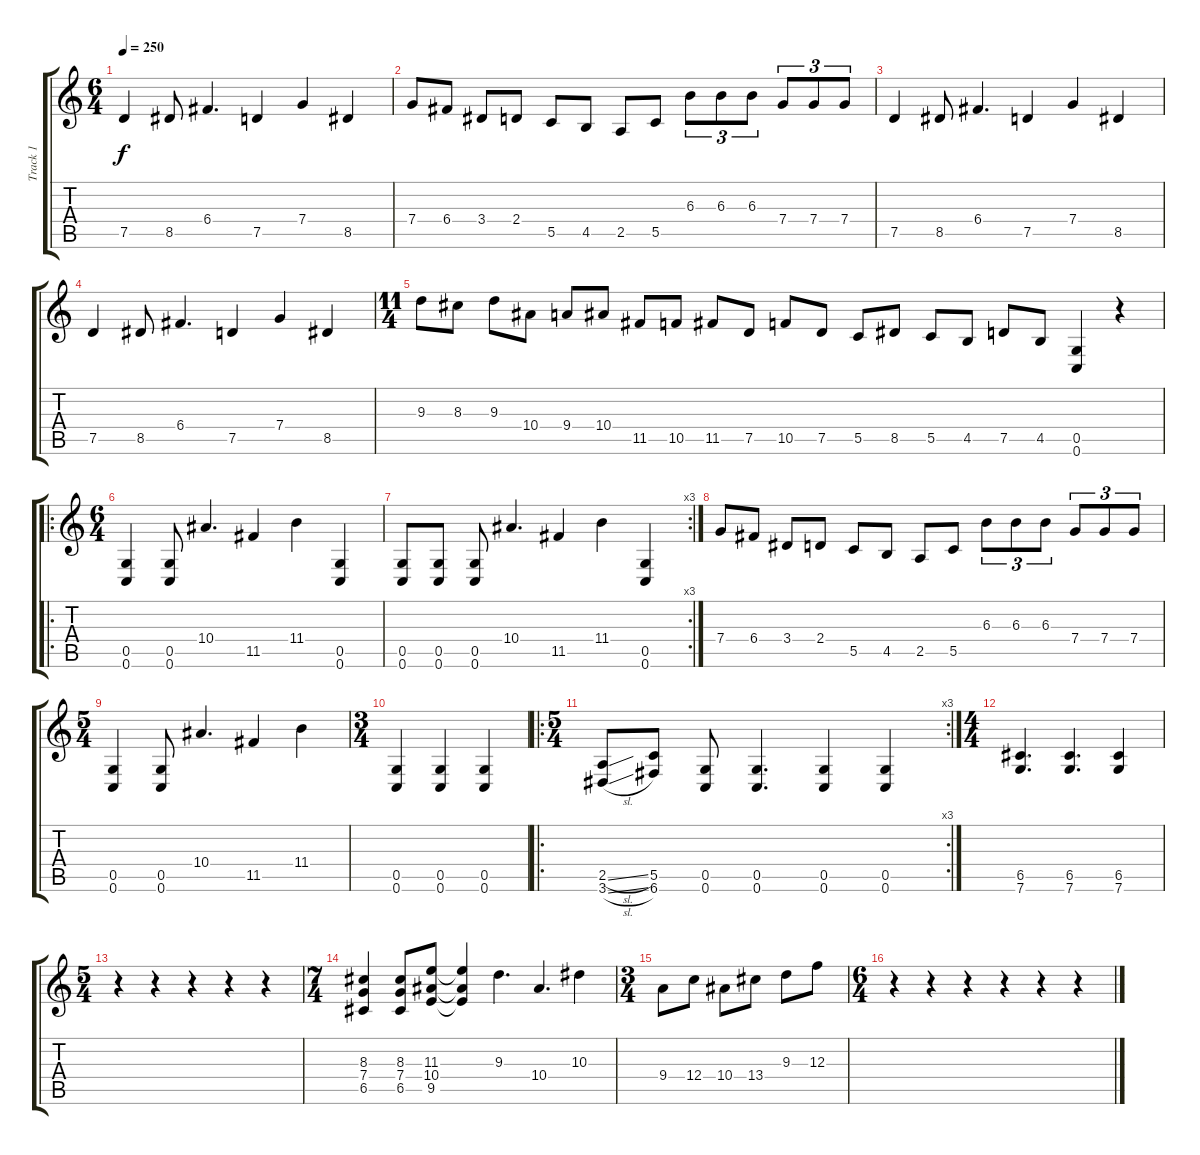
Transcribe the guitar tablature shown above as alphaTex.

\track ("Track 1" "Track 1") {instrument distortionguitar}
\staff {score tabs}
\tuning (D4 A3 F3 C3 G2 C2) {hide}
\ts (6 4)
\tempo 250
\clef g2
\ks c
7.5.4{dy f instrument distortionguitar} 8.5.8 6.4.4{d} 7.5.4 7.4.4 8.5.4 |
7.4.8 6.4.8 3.4.8 2.4.8 5.5.8 4.5.8 2.5.8 5.5.8 6.3.8{tu (3 2)} 6.3.8{tu (3 2)} 6.3.8{tu (3 2)} 7.4.8{tu (3 2)} 7.4.8{tu (3 2)} 7.4.8{tu (3 2)} |
7.5.4 8.5.8 6.4.4{d} 7.5.4 7.4.4 8.5.4 |
7.5.4 8.5.8 6.4.4{d} 7.5.4 7.4.4 8.5.4 |
\ts (11 4)
9.3.8 8.3.8 9.3.8 10.4.8 9.4.8 10.4.8 11.5.8 10.5.8 11.5.8 7.5.8 10.5.8 7.5.8 5.5.8 8.5.8 5.5.8 4.5.8 7.5.8 4.5.8 (0.5 0.6).4 r.4 |
\ro
\ts (6 4)
(0.5 0.6).4 (0.5 0.6).8 10.4.4{d} 11.5.4 11.4.4 (0.5 0.6).4 |
\rc 3
(0.5 0.6).8 (0.5 0.6).8 (0.5 0.6).8 10.4.4{d} 11.5.4 11.4.4 (0.5 0.6).4 |
7.4.8 6.4.8 3.4.8 2.4.8 5.5.8 4.5.8 2.5.8 5.5.8 6.3.8{tu (3 2)} 6.3.8{tu (3 2)} 6.3.8{tu (3 2)} 7.4.8{tu (3 2)} 7.4.8{tu (3 2)} 7.4.8{tu (3 2)} |
\ts (5 4)
(0.5 0.6).4 (0.5 0.6).8 10.4.4{d} 11.5.4 11.4.4 |
\ts (3 4)
(0.5 0.6).4 (0.5 0.6).4 (0.5 0.6).4 |
\ro
\rc 3
\ts (5 4)
(2.5{sl} 3.6{sl}).8 (5.5 6.6).8 (0.5 0.6).8 (0.5 0.6).4{d} (0.5 0.6).4 (0.5 0.6).4 |
\ts (4 4)
(6.5 7.6).4{d} (6.5 7.6).4{d} (6.5 7.6).4 |
\ts (5 4)
r.4 r.4 r.4 r.4 r.4 |
\ts (7 4)
(8.3 7.4 6.5).4 (8.3 7.4 6.5).8 (11.3 10.4 9.5).8 (11.3{t} 10.4{t} 9.5{t}).4 9.3.4{d} 10.4.4{d} 10.3.4 |
\ts (3 4)
9.4.8 12.4.8 10.4.8 13.4.8 9.3.8 12.3.8 |
\ts (6 4)
r.4 r.4 r.4 r.4 r.4 r.4
